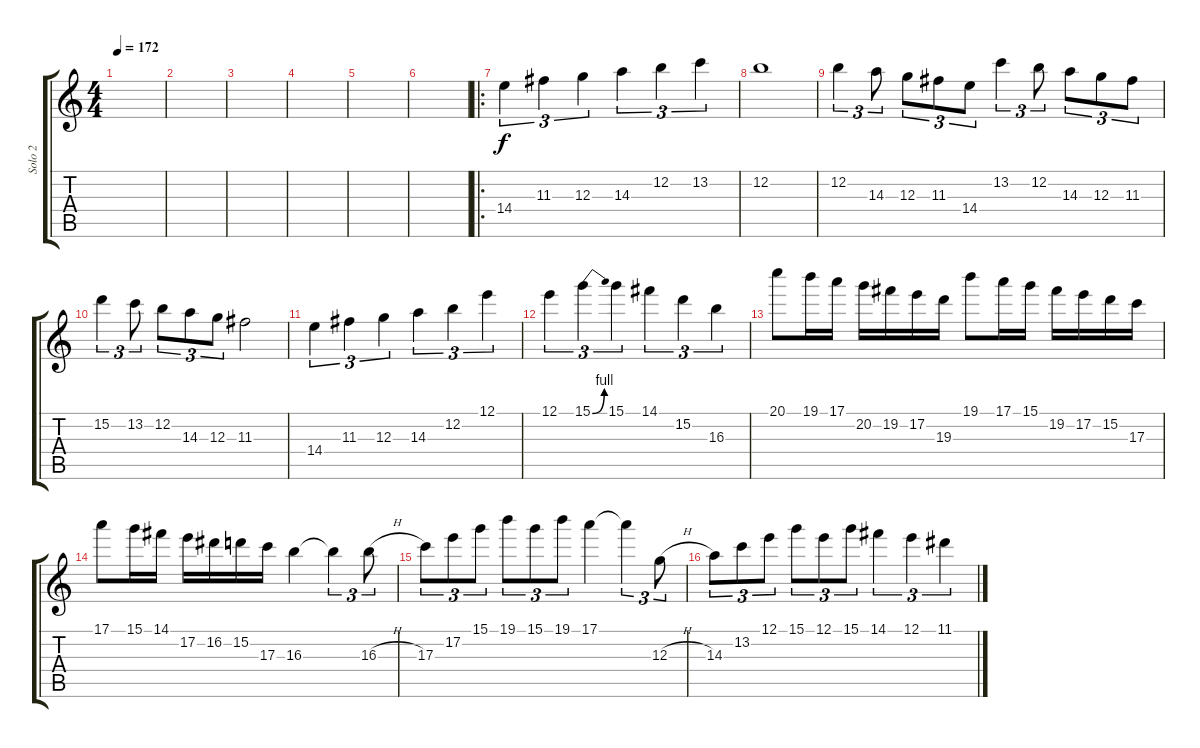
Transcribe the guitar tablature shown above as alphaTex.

\track ("Solo 2" "Solo 2") {instrument distortionguitar}
\staff {score tabs}
\tuning (E4 B3 G3 D3 A2 E2) {hide}
\ts (4 4)
\tempo 172
\clef g2
\ks c
|
|
|
|
|
|
\ro
14.4.4{tu (3 2)} 11.3.4{tu (3 2)} 12.3.4{tu (3 2)} 14.3.4{tu (3 2)} 12.2.4{tu (3 2)} 13.2.4{tu (3 2)} |
12.2.1 |
12.2.4{tu (3 2)} 14.3.8{tu (3 2)} 12.3.8{tu (3 2)} 11.3.8{tu (3 2)} 14.4.8{tu (3 2)} 13.2.4{tu (3 2)} 12.2.8{tu (3 2)} 14.3.8{tu (3 2)} 12.3.8{tu (3 2)} 11.3.8{tu (3 2)} |
15.2.4{tu (3 2)} 13.2.8{tu (3 2)} 12.2.8{tu (3 2)} 14.3.8{tu (3 2)} 12.3.8{tu (3 2)} 11.3.2 |
14.4.4{tu (3 2)} 11.3.4{tu (3 2)} 12.3.4{tu (3 2)} 14.3.4{tu (3 2)} 12.2.4{tu (3 2)} 12.1.4{tu (3 2)} |
12.1.4{tu (3 2)} 15.1{be (bend 0 0 60 4)}.4{tu (3 2)} 15.1.4{tu (3 2)} 14.1.4{tu (3 2)} 15.2.4{tu (3 2)} 16.3.4{tu (3 2)} |
20.1.8 19.1.16 17.1.16 20.2.16 19.2.16 17.2.16 19.3.16 19.1.8 17.1.16 15.1.16 19.2.16 17.2.16 15.2.16 17.3.16 |
17.1.8 15.1.16 14.1.16 17.2.16 16.2.16 15.2.16 17.3.16 16.3.4 16.3{t}.4{tu (3 2)} 16.3{h}.8{tu (3 2)} |
17.3.8{tu (3 2)} 17.2.8{tu (3 2)} 15.1.8{tu (3 2)} 19.1.8{tu (3 2)} 15.1.8{tu (3 2)} 19.1.8{tu (3 2)} 17.1.4 17.1{t}.4{tu (3 2)} 12.3{h}.8{tu (3 2)} |
14.3.8{tu (3 2)} 13.2.8{tu (3 2)} 12.1.8{tu (3 2)} 15.1.8{tu (3 2)} 12.1.8{tu (3 2)} 15.1.8{tu (3 2)} 14.1.4{tu (3 2)} 12.1.4{tu (3 2)} 11.1.4{tu (3 2)}
